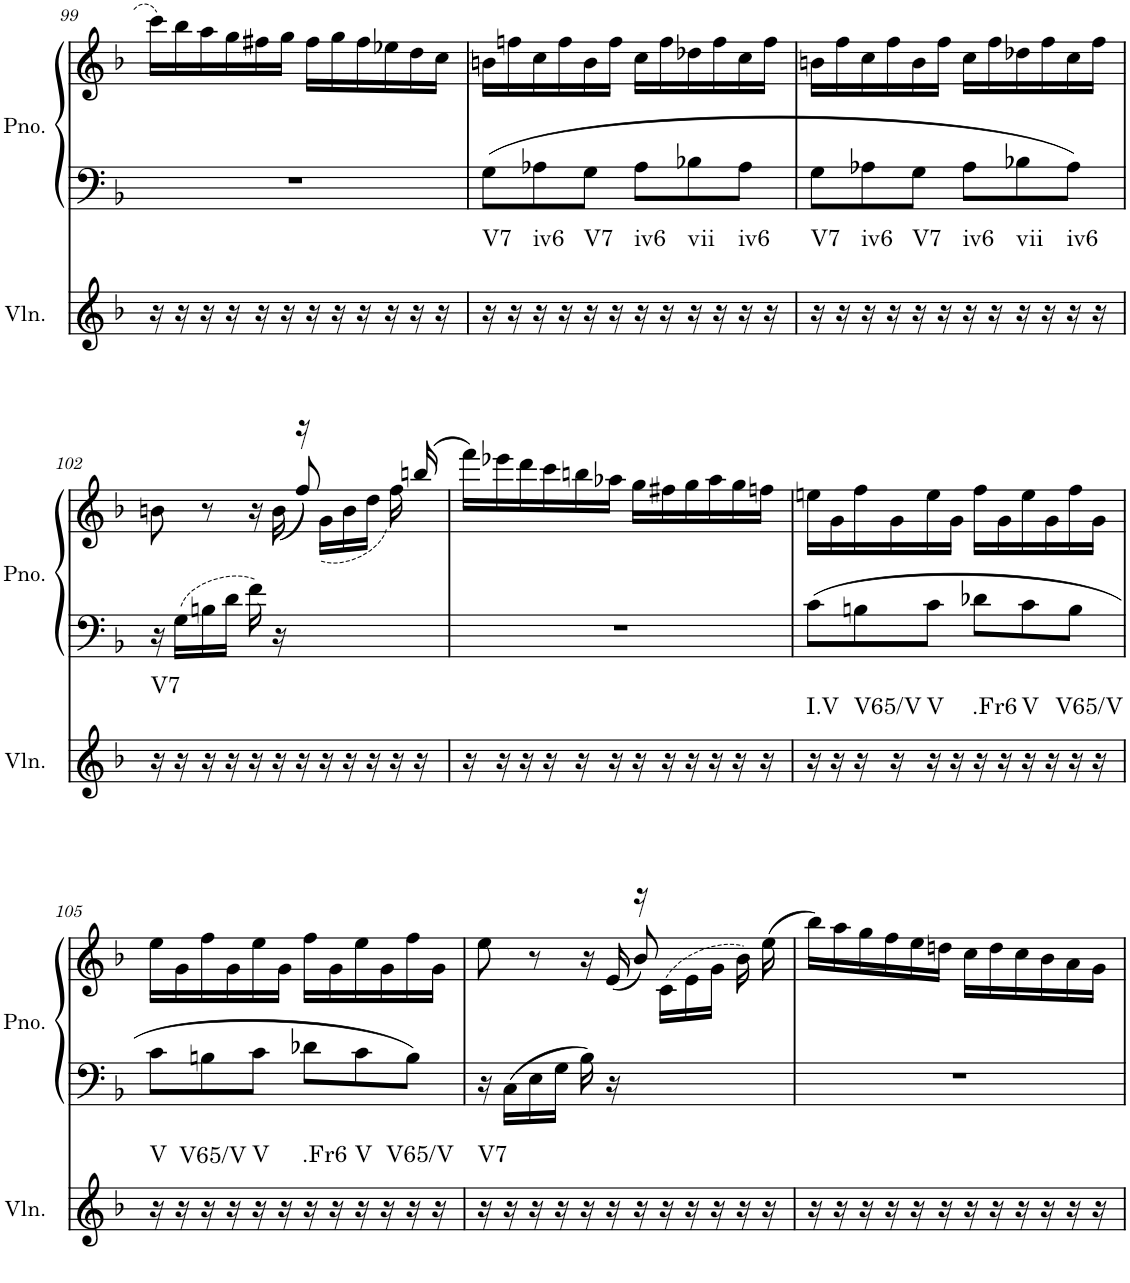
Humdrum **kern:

**kern	**harte	**kern	**kern
*part2	*part2	*part1	*part1
*staff3	*	*staff2	*staff1
*I"Violin	*	*I"Piano, Piano right	*
*I'Vln.	*	*I'Pno.	*
!!LO:PB:g=z
*clefG2	*	*clefF4	*clefG2
*k[b-]	*	*k[b-]	*k[b-]
*M6/8	*	*M6/8	*M6/8
=99	=99	=99	=99
16r	.	2.r	16ccc\LL
16r	.	.	16bb-\
16r	.	.	16aa\
16r	.	.	16gg\
16r	.	.	16ff#X\
16r	.	.	16gg\JJ
16r	.	.	16ff#\LL
16r	.	.	16gg\
16r	.	.	16ff#\
16r	.	.	16ee-X\
16r	.	.	16dd\
16r	.	.	16cc\JJ
=100	=100	=100	=100
!	!LO:H:kt=V7	!	!
16r	N	8G\L	16bn\LL
16r	.	.	16ffn\
!	!LO:H:kt=iv6	!	!
16r	N	8A-X\	16cc\
16r	.	.	16ff\
!	!LO:H:kt=V7	!	!
16r	N	8G\J	16b\
16r	.	.	16ff\JJ
!	!LO:H:kt=iv6	!	!
16r	N	8A-\L	16cc\LL
16r	.	.	16ff\
!	!LO:H:kt=vii	!	!
16r	N	8B-X\	16dd-X\
16r	.	.	16ff\
!	!LO:H:kt=iv6	!	!
16r	N	8A-\J	16cc\
16r	.	.	16ff\JJ
=101	=101	=101	=101
!	!LO:H:kt=V7	!	!
16r	N	8G\L	16bn\LL
16r	.	.	16ff\
!	!LO:H:kt=iv6	!	!
16r	N	8A-X\	16cc\
16r	.	.	16ff\
!	!LO:H:kt=V7	!	!
16r	N	8G\J	16b\
16r	.	.	16ff\JJ
!	!LO:H:kt=iv6	!	!
16r	N	8A-\L	16cc\LL
16r	.	.	16ff\
!	!LO:H:kt=vii	!	!
16r	N	8B-X\	16dd-X\
16r	.	.	16ff\
!	!LO:H:kt=iv6	!	!
16r	N	8A-\J	16cc\
16r	.	.	16ff\JJ
!!LO:LB:g=z
=102	=102	=102	=102
*	*	*	*^
!	!LO:H:kt=V7	!	!	!
16r	N	16r	8bn\	4.ryy
16r	.	16G\LL	.	.
16r	.	16Bn\	8r	.
16r	.	16d\JJ	.	.
16r	.	16f\	16r	.
16r	.	16r	(16b\	.
16r	.	4.ryy	16r	8ff/)
16r	.	.	(<16g\LL	.
16r	.	.	16b\	4ryy
16r	.	.	16dd\JJ	.
16r	.	.	16ff\)	.
16r	.	.	(16bbn/	.
*	*	*	*v	*v
=103	=103	=103	=103
16r	.	2.r	16fff\LL)
16r	.	.	16eee-X\
16r	.	.	16ddd\
16r	.	.	16ccc\
16r	.	.	16bbn\
16r	.	.	16aa-X\JJ
16r	.	.	16gg\LL
16r	.	.	16ff#X\
16r	.	.	16gg\
16r	.	.	16aa-\
16r	.	.	16gg\
16r	.	.	16ffn\JJ
=104	=104	=104	=104
!	!LO:H:kt=I.V	!	!
16r	N	8c\L	16een\LL
16r	.	.	16g\
!	!LO:H:kt=V65/V	!	!
16r	N	8Bn\	16ff\
16r	.	.	16g\
!	!LO:H:kt=V	!	!
16r	N	8c\J	16ee\
16r	.	.	16g\JJ
!	!LO:H:kt=.Fr6	!	!
16r	N	8d-X\L	16ff\LL
16r	.	.	16g\
!	!LO:H:kt=V	!	!
16r	N	8c\	16ee\
16r	.	.	16g\
!	!LO:H:kt=V65/V	!	!
16r	N	8B\J	16ff\
16r	.	.	16g\JJ
!!LO:LB:g=z
=105	=105	=105	=105
!	!LO:H:kt=V	!	!
16r	N	8c\L	16ee\LL
16r	.	.	16g\
!	!LO:H:kt=V65/V	!	!
16r	N	8Bn\	16ff\
16r	.	.	16g\
!	!LO:H:kt=V	!	!
16r	N	8c\J	16ee\
16r	.	.	16g\JJ
!	!LO:H:kt=.Fr6	!	!
16r	N	8d-X\L	16ff\LL
16r	.	.	16g\
!	!LO:H:kt=V	!	!
16r	N	8c\	16ee\
16r	.	.	16g\
!	!LO:H:kt=V65/V	!	!
16r	N	8B\J	16ff\
16r	.	.	16g\JJ
=106	=106	=106	=106
*	*	*	*^
!	!LO:H:kt=V7	!	!	!
16r	N	16r	8ee\	4.ryy
16r	.	16C\LL	.	.
16r	.	16E\	8r	.
16r	.	16G\JJ	.	.
16r	.	16B-\	16r	.
16r	.	16r	(16e/	.
16r	.	4.ryy	16r	8b-/)
16r	.	.	(16c\LL	.
16r	.	.	16e\	4ryy
16r	.	.	16g\JJ	.
16r	.	.	16b-\)	.
16r	.	.	(16ee\	.
*	*	*	*v	*v
=107	=107	=107	=107
16r	.	2.r	16bb-\LL)
16r	.	.	16aa\
16r	.	.	16gg\
16r	.	.	16ff\
16r	.	.	16ee\
16r	.	.	16ddn\JJ
16r	.	.	16cc\LL
16r	.	.	16dd\
16r	.	.	16cc\
16r	.	.	16b-\
16r	.	.	16a\
16r	.	.	16g\JJ
=	=	=	=
*-	*-	*-	*-
